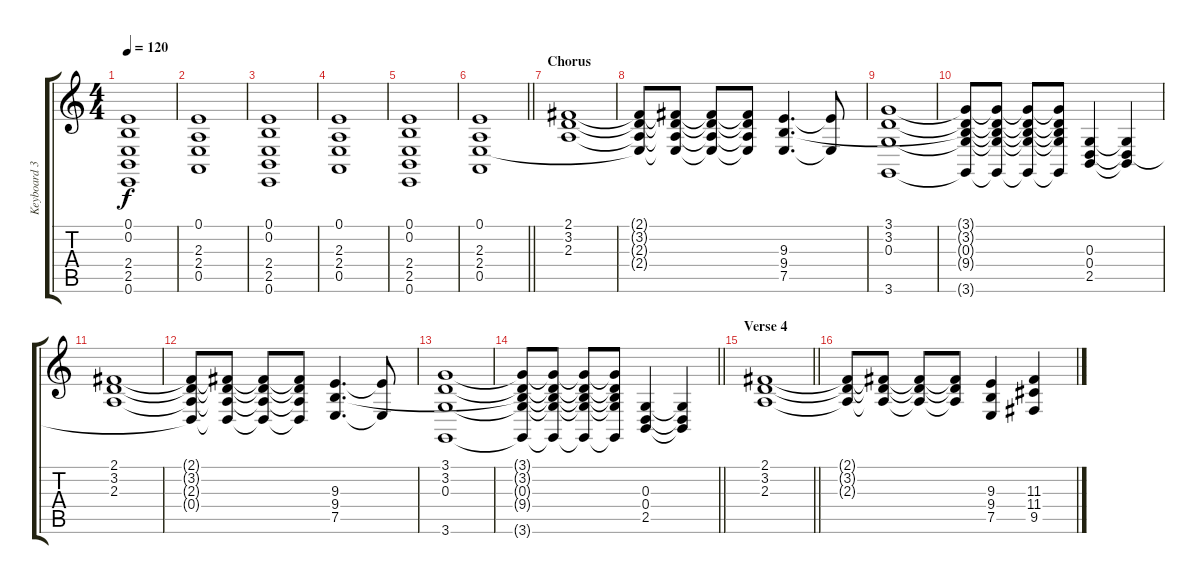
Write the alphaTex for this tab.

\track ("Keyboard 3" "Keyboard 3") {instrument acousticgrandpiano}
\staff {score tabs}
\tuning (E4 B3 G3 D3 A2 E2) {hide}
\ts (4 4)
\tempo 120
\clef g2
\ks c
(0.1 0.2 2.4 2.5 0.6).1{dy f} |
(0.1 2.3 2.4 0.5).1 |
(0.1 0.2 2.4 2.5 0.6).1 |
(0.1 2.3 2.4 0.5).1 |
(0.1 0.2 2.4 2.5 0.6).1 |
\barLineRight lightlight
(0.1 2.3 2.4 0.5).1 |
\section ("" "Chorus")
(2.1 3.2 2.3).1{volume 12} |
(2.1{t} 3.2{t} 2.3{t} 2.4{t}).8 (2.1{t} 3.2{t} 2.3{t} 2.4{t}).8 (2.1{t} 3.2{t} 2.3{t} 2.4{t}).8 (2.1{t} 3.2{t} 2.3{t} 2.4{t}).8 (9.3 9.4 7.5).4{d} (9.3{t} 7.5{t}).8 |
(3.1 3.2 0.3 3.6).1 |
(3.1{t} 3.2{t} 0.3{t} 9.4{t} 3.6{t}).8 (3.1{t} 3.2{t} 0.3{t} 9.4{t} 3.6{t}).8 (3.1{t} 3.2{t} 0.3{t} 9.4{t} 3.6{t}).8 (3.1{t} 3.2{t} 0.3{t} 9.4{t} 3.6{t}).8 (0.3 0.4 2.5).4 (0.3{t} 0.4{t} 2.5{t}).4 |
(2.1 3.2 2.3).1{volume 12} |
(2.1{t} 3.2{t} 2.3{t} 0.4{t}).8 (2.1{t} 3.2{t} 2.3{t} 0.4{t}).8 (2.1{t} 3.2{t} 2.3{t} 0.4{t}).8 (2.1{t} 3.2{t} 2.3{t} 0.4{t}).8 (9.3 9.4 7.5).4{d} (9.3{t} 7.5{t}).8 |
(3.1 3.2 0.3 3.6).1 |
\barLineRight lightlight
(3.1{t} 3.2{t} 0.3{t} 9.4{t} 3.6{t}).8 (3.1{t} 3.2{t} 0.3{t} 9.4{t} 3.6{t}).8 (3.1{t} 3.2{t} 0.3{t} 9.4{t} 3.6{t}).8 (3.1{t} 3.2{t} 0.3{t} 9.4{t} 3.6{t}).8 (0.3 0.4 2.5).4 (0.3{t} 0.4{t} 2.5{t}).4 |
\section ("" "Verse 4")
\barLineRight lightlight
(2.1 3.2 2.3).1 |
(2.1{t} 3.2{t} 2.3{t}).8 (2.1{t} 3.2{t} 2.3{t}).8 (2.1{t} 3.2{t} 2.3{t}).8 (2.1{t} 3.2{t} 2.3{t}).8 (9.3 9.4 7.5).4 (11.3 11.4 9.5).4
